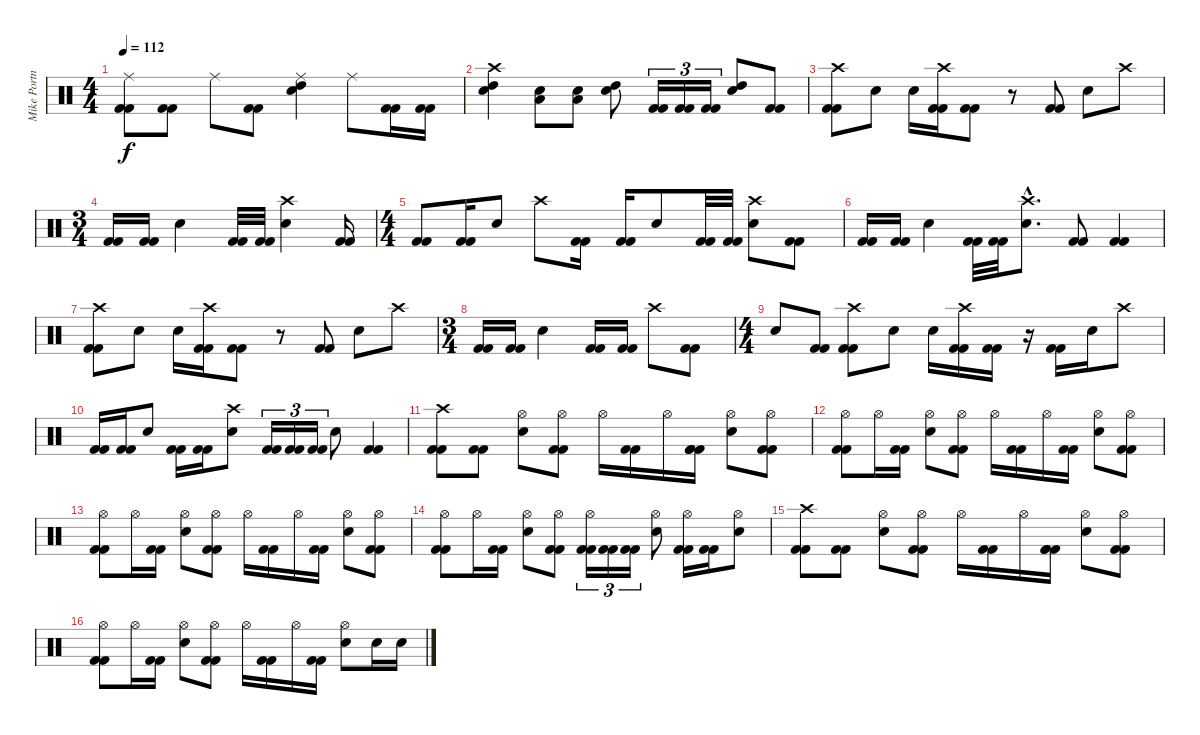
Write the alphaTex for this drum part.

\track ("Mike Portnoy - Drum" "Mike Portn") {instrument percussion}
\staff {score}
\articulation defaults
\ts (4 4)
\tempo 112
\clef neutral
\ks c
("Ride (middle)" "Kick (hit) 2" "Kick (hit) 2").8{dy f} ("Kick (hit) 2" "Kick (hit) 2").8 "Ride (middle)".8 ("Kick (hit) 2" "Kick (hit) 2").8 ("Ride (middle)" "High Tom (hit)" "Snare (hit) 2").4 "Ride (middle)".8 ("Kick (hit) 2" "Kick (hit) 2").16 ("Kick (hit) 2" "Kick (hit) 2").16 |
("Crash high (hit)" "High Tom (hit)" "Snare (hit) 2").4 ("Low Tom (hit)" "Snare (hit) 2").8 ("Low Tom (hit)" "Snare (hit) 2").8 ("High Tom (hit)" "Snare (hit) 2").8 ("Kick (hit) 2" "Kick (hit) 2").16{tu (3 2)} ("Kick (hit) 2" "Kick (hit) 2").16{tu (3 2)} ("Kick (hit) 2" "Kick (hit) 2").16{tu (3 2)} ("High Tom (hit)" "Snare (hit) 2").8 ("Kick (hit) 2" "Kick (hit) 2").8 |
("Crash high (hit)" "Kick (hit) 2" "Kick (hit) 2").8 "Snare (hit) 2".8 "Snare (hit) 2".16 ("Crash high (hit)" "Kick (hit) 2" "Kick (hit) 2").16 ("Kick (hit) 2" "Kick (hit) 2").8 r.8 ("Kick (hit) 2" "Kick (hit) 2").8 "Snare (hit) 2".8 "Crash high (hit)".8 |
\ts (3 4)
("Kick (hit) 2" "Kick (hit) 2").16 ("Kick (hit) 2" "Kick (hit) 2").16 "Snare (hit) 2".4 ("Kick (hit) 2" "Kick (hit) 2").32 ("Kick (hit) 2" "Kick (hit) 2").32 ("Crash high (hit)" "Snare (hit) 2").4 ("Kick (hit) 2" "Kick (hit) 2").16 |
\ts (4 4)
("Kick (hit) 2" "Kick (hit) 2").8 ("Kick (hit) 2" "Kick (hit) 2").16 "Snare (hit) 2".8 "Crash high (hit)".8 ("Kick (hit) 2" "Kick (hit) 2").16 ("Kick (hit) 2" "Kick (hit) 2").16 "Snare (hit) 2".8 ("Kick (hit) 2" "Kick (hit) 2").32 ("Kick (hit) 2" "Kick (hit) 2").32 ("Crash high (hit)" "Snare (hit) 2").8 ("Kick (hit) 2" "Kick (hit) 2").8 |
("Kick (hit) 2" "Kick (hit) 2").16 ("Kick (hit) 2" "Kick (hit) 2").16 "Snare (hit) 2".4 ("Kick (hit) 2" "Kick (hit) 2").32 ("Kick (hit) 2" "Kick (hit) 2").32 ("Crash high (hit)"{hac} "Snare (hit) 2"{hac}).8{d} ("Kick (hit) 2" "Kick (hit) 2").8 ("Kick (hit) 2" "Kick (hit) 2").4 |
("Crash high (hit)" "Kick (hit) 2" "Kick (hit) 2").8 "Snare (hit) 2".8 "Snare (hit) 2".16 ("Crash high (hit)" "Kick (hit) 2" "Kick (hit) 2").16 ("Kick (hit) 2" "Kick (hit) 2").8 r.8 ("Kick (hit) 2" "Kick (hit) 2").8 "Snare (hit) 2".8 "Crash high (hit)".8 |
\ts (3 4)
("Kick (hit) 2" "Kick (hit) 2").16 ("Kick (hit) 2" "Kick (hit) 2").16 "Snare (hit) 2".4 ("Kick (hit) 2" "Kick (hit) 2").16 ("Kick (hit) 2" "Kick (hit) 2").16 "Crash high (hit)".8 ("Kick (hit) 2" "Kick (hit) 2").8 |
\ts (4 4)
"Snare (hit) 2".8 ("Kick (hit) 2" "Kick (hit) 2").8 ("Crash high (hit)" "Kick (hit) 2" "Kick (hit) 2").8 "Snare (hit) 2".8 "Snare (hit) 2".16 ("Crash high (hit)" "Kick (hit) 2" "Kick (hit) 2").16 ("Kick (hit) 2" "Kick (hit) 2").16 r.16 ("Kick (hit) 2" "Kick (hit) 2").16 "Snare (hit) 2".16 "Crash high (hit)".8 |
("Kick (hit) 2" "Kick (hit) 2").16 ("Kick (hit) 2" "Kick (hit) 2").16 "Snare (hit) 2".8 ("Kick (hit) 2" "Kick (hit) 2").16 ("Kick (hit) 2" "Kick (hit) 2").16 ("Crash high (hit)" "Snare (hit) 2").8 ("Kick (hit) 2" "Kick (hit) 2").16{tu (3 2)} ("Kick (hit) 2" "Kick (hit) 2").16{tu (3 2)} ("Kick (hit) 2" "Kick (hit) 2").16{tu (3 2)} "Snare (hit) 2".8 ("Kick (hit) 2" "Kick (hit) 2").4 |
("Crash high (hit)" "Kick (hit) 2" "Kick (hit) 2").8 ("Kick (hit) 2" "Kick (hit) 2").8 ("Hi-Hat (open)" "Snare (hit) 2").8 ("Hi-Hat (open)" "Kick (hit) 2" "Kick (hit) 2").8 "Hi-Hat (open)".16 ("Kick (hit) 2" "Kick (hit) 2").16 "Hi-Hat (open)".16 ("Kick (hit) 2" "Kick (hit) 2" "Kick (hit) 2").16 ("Hi-Hat (open)" "Snare (hit) 2").8 ("Hi-Hat (open)" "Kick (hit) 2" "Kick (hit) 2").8 |
("Hi-Hat (open)" "Kick (hit) 2" "Kick (hit) 2").8 "Hi-Hat (open)".16 ("Kick (hit) 2" "Kick (hit) 2").16 ("Hi-Hat (open)" "Snare (hit) 2").8 ("Hi-Hat (open)" "Kick (hit) 2" "Kick (hit) 2").8 "Hi-Hat (open)".16 ("Kick (hit) 2" "Kick (hit) 2").16 "Hi-Hat (open)".16 ("Kick (hit) 2" "Kick (hit) 2").16 ("Hi-Hat (open)" "Snare (hit) 2").8 ("Hi-Hat (open)" "Kick (hit) 2" "Kick (hit) 2").8 |
("Hi-Hat (open)" "Kick (hit) 2" "Kick (hit) 2").8 "Hi-Hat (open)".16 ("Kick (hit) 2" "Kick (hit) 2").16 ("Hi-Hat (open)" "Snare (hit) 2").8 ("Hi-Hat (open)" "Kick (hit) 2" "Kick (hit) 2").8 "Hi-Hat (open)".16 ("Kick (hit) 2" "Kick (hit) 2").16 "Hi-Hat (open)".16 ("Kick (hit) 2" "Kick (hit) 2").16 ("Hi-Hat (open)" "Snare (hit) 2").8 ("Hi-Hat (open)" "Kick (hit) 2" "Kick (hit) 2").8 |
("Hi-Hat (open)" "Kick (hit) 2" "Kick (hit) 2").8 "Hi-Hat (open)".16 ("Kick (hit) 2" "Kick (hit) 2").16 ("Hi-Hat (open)" "Snare (hit) 2").8 ("Hi-Hat (open)" "Kick (hit) 2" "Kick (hit) 2").8 ("Hi-Hat (open)" "Kick (hit) 2" "Kick (hit) 2").16{tu (3 2)} ("Kick (hit) 2" "Kick (hit) 2").16{tu (3 2)} ("Kick (hit) 2" "Kick (hit) 2").16{tu (3 2)} ("Hi-Hat (open)" "Snare (hit) 2").8 ("Hi-Hat (open)" "Kick (hit) 2" "Kick (hit) 2").16 ("Kick (hit) 2" "Kick (hit) 2").16 ("Hi-Hat (open)" "Snare (hit) 2").8 |
("Crash high (hit)" "Kick (hit) 2" "Kick (hit) 2").8 ("Kick (hit) 2" "Kick (hit) 2").8 ("Hi-Hat (open)" "Snare (hit) 2").8 ("Hi-Hat (open)" "Kick (hit) 2" "Kick (hit) 2").8 "Hi-Hat (open)".16 ("Kick (hit) 2" "Kick (hit) 2").16 "Hi-Hat (open)".16 ("Kick (hit) 2" "Kick (hit) 2" "Kick (hit) 2").16 ("Hi-Hat (open)" "Snare (hit) 2").8 ("Hi-Hat (open)" "Kick (hit) 2" "Kick (hit) 2").8 |
("Hi-Hat (open)" "Kick (hit) 2" "Kick (hit) 2").8 "Hi-Hat (open)".16 ("Kick (hit) 2" "Kick (hit) 2").16 ("Hi-Hat (open)" "Snare (hit) 2").8 ("Hi-Hat (open)" "Kick (hit) 2" "Kick (hit) 2").8 "Hi-Hat (open)".16 ("Kick (hit) 2" "Kick (hit) 2").16 "Hi-Hat (open)".16 ("Kick (hit) 2" "Kick (hit) 2").16 ("Hi-Hat (open)" "Snare (hit) 2").8 "Snare (hit) 2".16 "Snare (hit) 2".16
